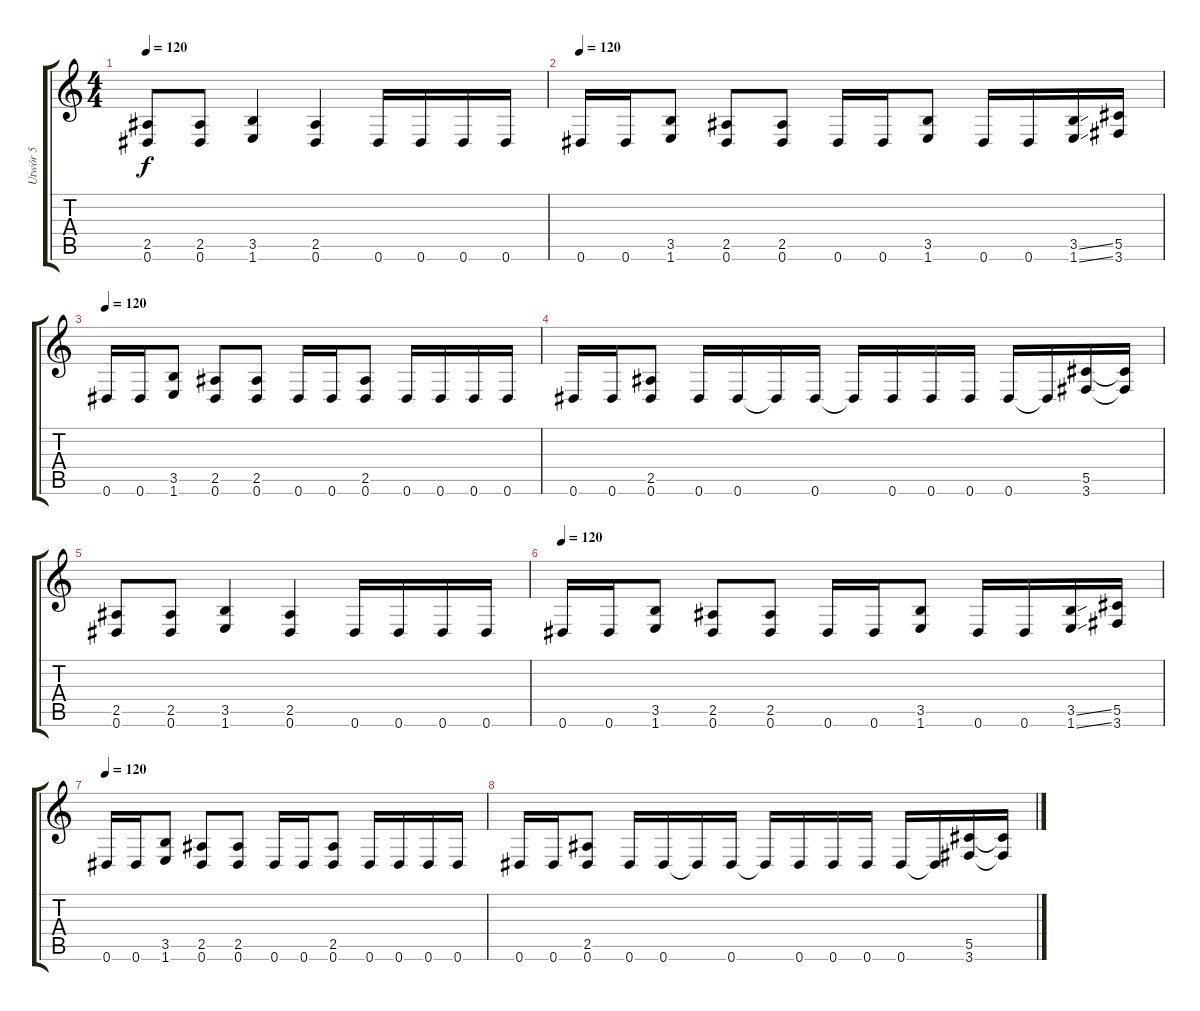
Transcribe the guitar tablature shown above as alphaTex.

\track ("Utwór 5" "Utwór 5") {instrument distortionguitar}
\staff {score tabs}
\tuning (Eb4 Bb3 Gb3 Db3 Ab2 Eb2) {hide}
\ts (4 4)
\tempo 120
\clef g2
\ks c
(2.5 0.6).8{dy f} (2.5 0.6).8 (3.5 1.6).4 (2.5 0.6).4 0.6.16 0.6.16 0.6.16 0.6.16 |
\tempo 120
0.6.16 0.6.16 (3.5 1.6).8 (2.5 0.6).8 (2.5 0.6).8 0.6.16 0.6.16 (3.5 1.6).8 0.6.16 0.6.16 (3.5{ss} 1.6{ss}).16 (5.5 3.6).16 |
\tempo 120
0.6.16 0.6.16 (3.5 1.6).8 (2.5 0.6).8 (2.5 0.6).8 0.6.16 0.6.16 (2.5 0.6).8 0.6.16 0.6.16 0.6.16 0.6.16 |
0.6.16 0.6.16 (2.5 0.6).8 0.6.16 0.6.16 0.6{t}.16 0.6.16 0.6{t}.16 0.6.16 0.6.16 0.6.16 0.6.16 0.6{t}.16 (5.5 3.6).16 (5.5{t} 3.6{t}).16 |
(2.5 0.6).8 (2.5 0.6).8 (3.5 1.6).4 (2.5 0.6).4 0.6.16 0.6.16 0.6.16 0.6.16 |
\tempo 120
0.6.16 0.6.16 (3.5 1.6).8 (2.5 0.6).8 (2.5 0.6).8 0.6.16 0.6.16 (3.5 1.6).8 0.6.16 0.6.16 (3.5{ss} 1.6{ss}).16 (5.5 3.6).16 |
\tempo 120
0.6.16 0.6.16 (3.5 1.6).8 (2.5 0.6).8 (2.5 0.6).8 0.6.16 0.6.16 (2.5 0.6).8 0.6.16 0.6.16 0.6.16 0.6.16 |
0.6.16 0.6.16 (2.5 0.6).8 0.6.16 0.6.16 0.6{t}.16 0.6.16 0.6{t}.16 0.6.16 0.6.16 0.6.16 0.6.16 0.6{t}.16 (5.5 3.6).16 (5.5{t} 3.6{t}).16
